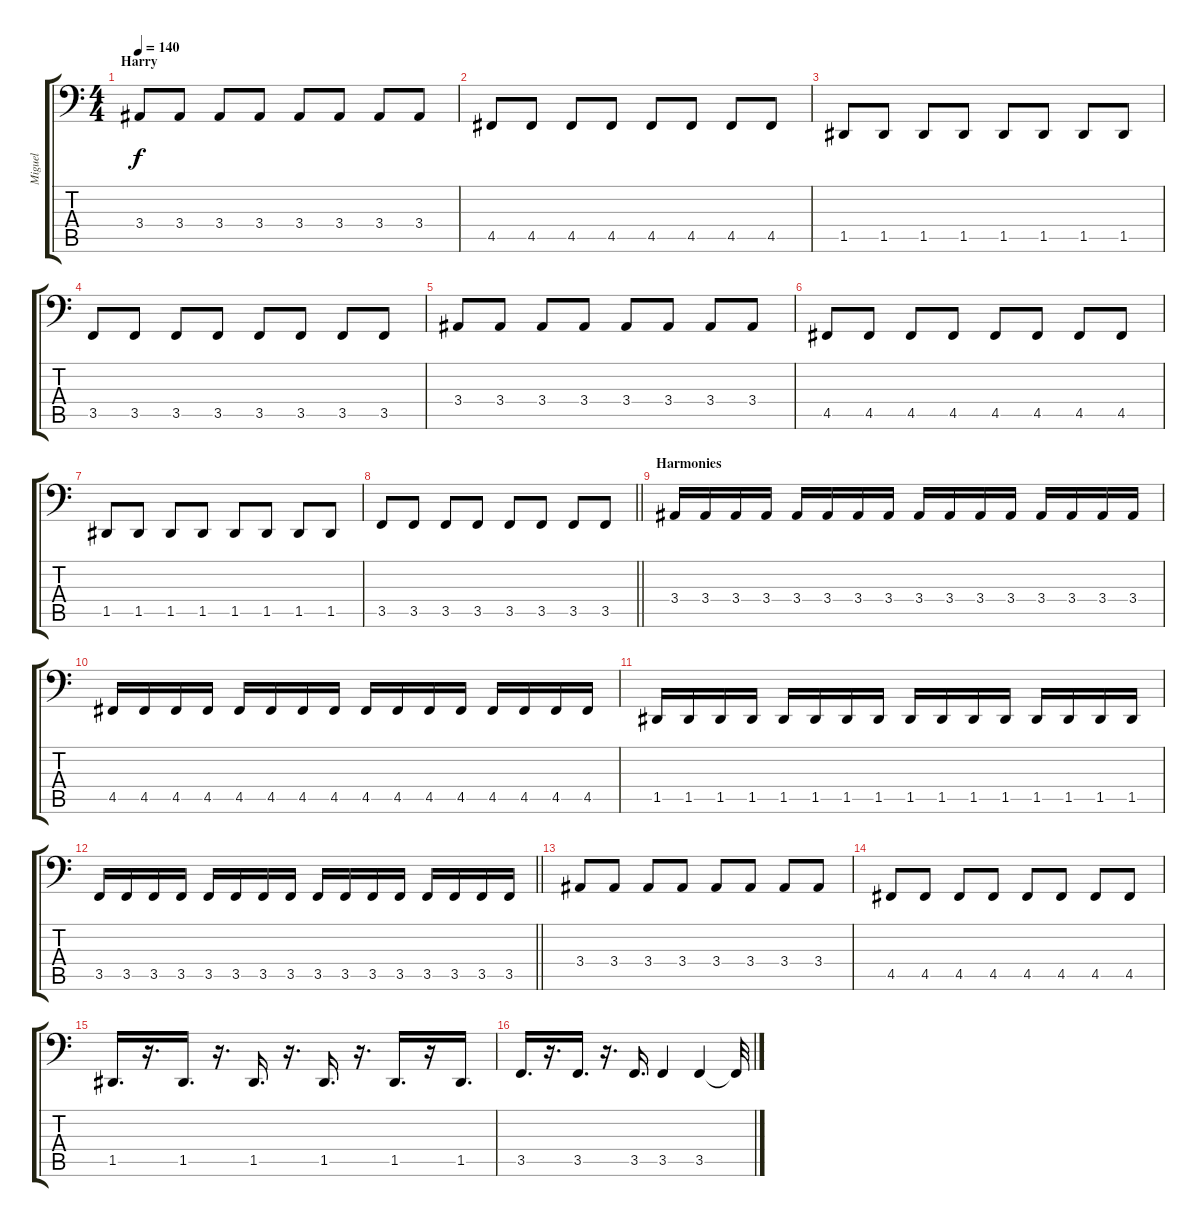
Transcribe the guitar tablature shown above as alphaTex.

\track ("Miguel" "Miguel") {instrument electricbassfinger}
\staff {score tabs}
\tuning (Bb2 F2 C2 G1 D1 A0) {hide}
\ts (4 4)
\section ("" "Harry")
\tempo 140
\clef f4
\ks c
3.4.8{dy f} 3.4.8 3.4.8 3.4.8 3.4.8 3.4.8 3.4.8 3.4.8 |
4.5.8 4.5.8 4.5.8 4.5.8 4.5.8 4.5.8 4.5.8 4.5.8 |
1.5.8 1.5.8 1.5.8 1.5.8 1.5.8 1.5.8 1.5.8 1.5.8 |
3.5.8 3.5.8 3.5.8 3.5.8 3.5.8 3.5.8 3.5.8 3.5.8 |
3.4.8 3.4.8 3.4.8 3.4.8 3.4.8 3.4.8 3.4.8 3.4.8 |
4.5.8 4.5.8 4.5.8 4.5.8 4.5.8 4.5.8 4.5.8 4.5.8 |
1.5.8 1.5.8 1.5.8 1.5.8 1.5.8 1.5.8 1.5.8 1.5.8 |
\barLineRight lightlight
3.5.8 3.5.8 3.5.8 3.5.8 3.5.8 3.5.8 3.5.8 3.5.8 |
\section ("" "Harmonies")
3.4.16 3.4.16 3.4.16 3.4.16 3.4.16 3.4.16 3.4.16 3.4.16 3.4.16 3.4.16 3.4.16 3.4.16 3.4.16 3.4.16 3.4.16 3.4.16 |
4.5.16 4.5.16 4.5.16 4.5.16 4.5.16 4.5.16 4.5.16 4.5.16 4.5.16 4.5.16 4.5.16 4.5.16 4.5.16 4.5.16 4.5.16 4.5.16 |
1.5.16 1.5.16 1.5.16 1.5.16 1.5.16 1.5.16 1.5.16 1.5.16 1.5.16 1.5.16 1.5.16 1.5.16 1.5.16 1.5.16 1.5.16 1.5.16 |
\barLineRight lightlight
3.5.16 3.5.16 3.5.16 3.5.16 3.5.16 3.5.16 3.5.16 3.5.16 3.5.16 3.5.16 3.5.16 3.5.16 3.5.16 3.5.16 3.5.16 3.5.16 |
3.4.8 3.4.8 3.4.8 3.4.8 3.4.8 3.4.8 3.4.8 3.4.8 |
4.5.8 4.5.8 4.5.8 4.5.8 4.5.8 4.5.8 4.5.8 4.5.8 |
1.5.16{d} r.16{d} 1.5.16{d} r.16{d} 1.5.16{d} r.16{d} 1.5.16{d} r.16{d} 1.5.16{d} r.16 1.5.16{d} |
3.5.16{d} r.16{d} 3.5.16{d} r.16{d} 3.5.16{d} 3.5.4 3.5.4 3.5{t}.32
